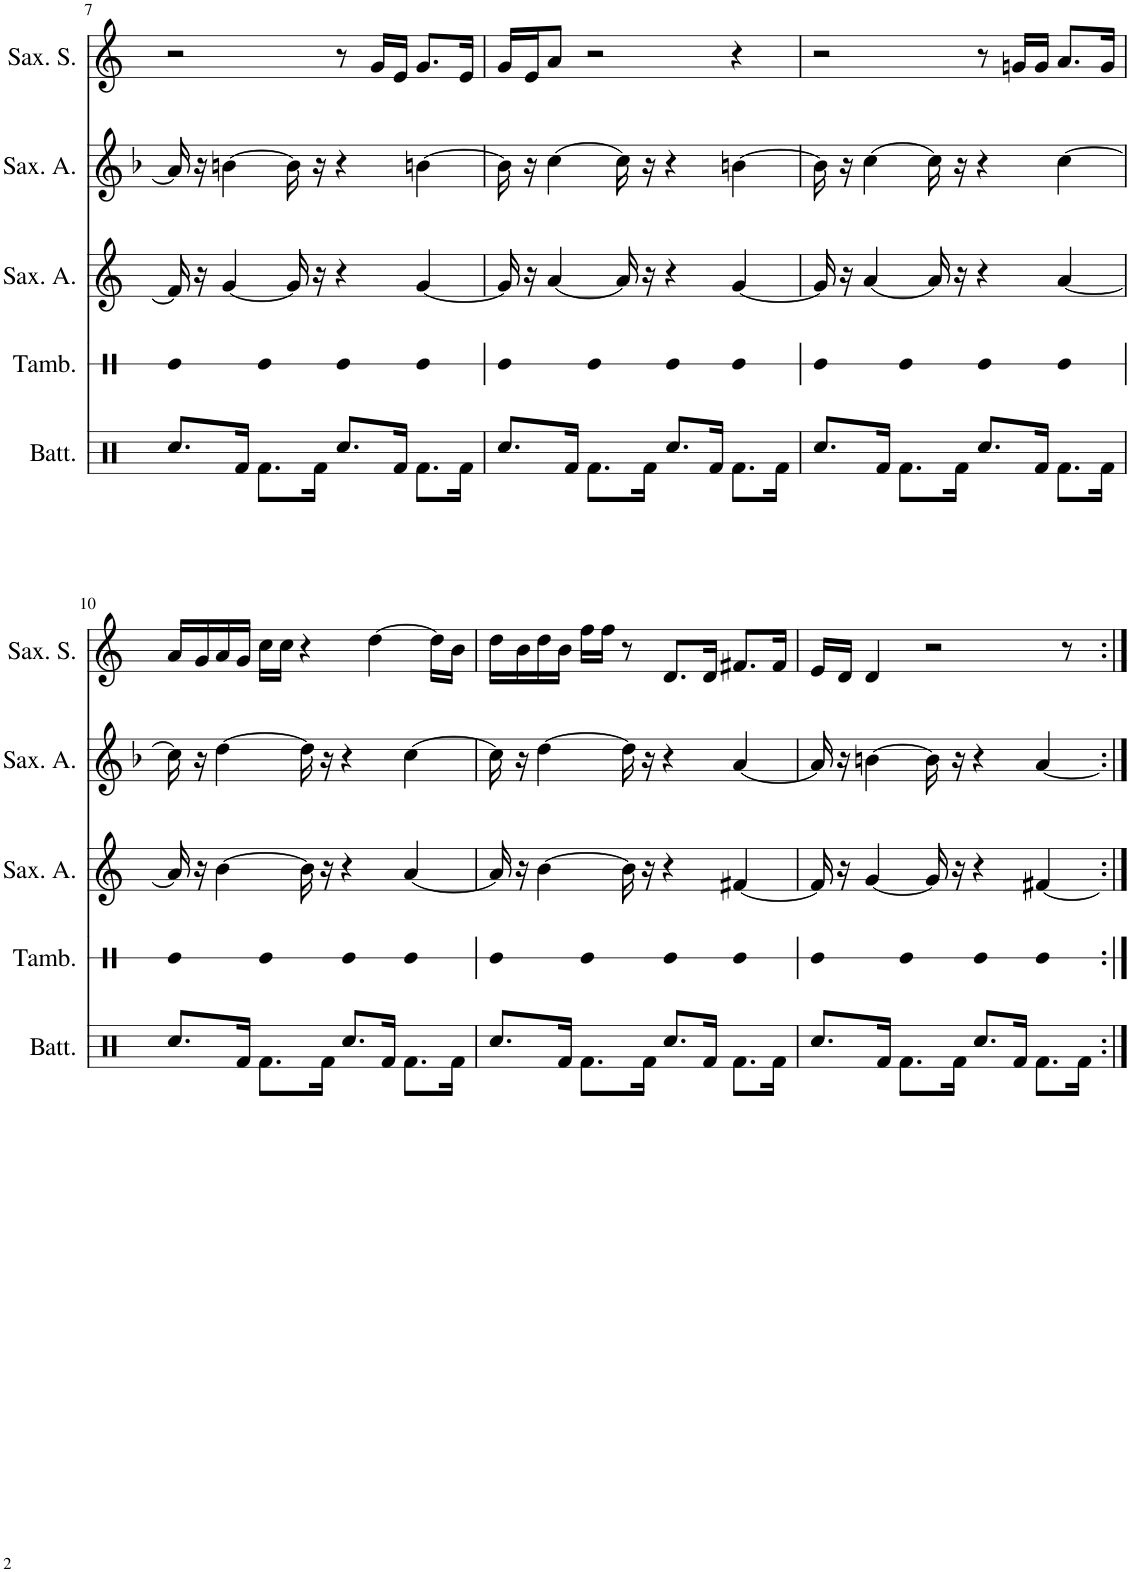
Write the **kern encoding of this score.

**kern	**kern	**kern	**kern	**kern
*part5	*part4	*part3	*part2	*part1
*staff5	*staff4	*staff3	*staff2	*staff1
*I"Batterie	*I"Tambourin	*I"Saxophone Alto	*I"Saxophone Alto	*I"Saxophone Soprano
*I'Batt.	*I'Tamb.	*I'Sax. A.	*I'Sax. A.	*I'Sax. S.
!!LO:PB:g=z
*clefX	*clefX	*clefG2	*clefG2	*clefG2
*	*	*ITrd5c9	*ITrd5c9	*ITrd1c2
*k[]	*k[]	*k[]	*k[b-]	*k[]
*M4/4	*M4/4	*M4/4	*M4/4	*M4/4
=7	=7	=7	=7	=7
8.Rcc/L	4Re	16f#/]	16a/]	2r
.	.	16r	16r	.
.	.	[4g/	[4bn\	.
16Rf/Jk	.	.	.	.
8.Rf\L	4Re	.	.	.
.	.	16g/]	16b\]	.
16Rf\Jk	.	16r	16r	.
8.Rcc/L	4Re	4r	4r	8r
.	.	.	.	16g/LL
16Rf/Jk	.	.	.	16e/JJ
8.Rf\L	4Re	[4g/	[4bn\	8.g/L
16Rf\Jk	.	.	.	16e/Jk
=8	=8	=8	=8	=8
8.Rcc/L	4Re	16g/]	16b\]	16g/LL
.	.	16r	16r	16e/J
.	.	[4a/	[4cc\	8a/J
16Rf/Jk	.	.	.	.
8.Rf\L	4Re	.	.	2r
.	.	16a/]	16cc\]	.
16Rf\Jk	.	16r	16r	.
8.Rcc/L	4Re	4r	4r	.
16Rf/Jk	.	.	.	.
8.Rf\L	4Re	[4g/	[4bn\	4r
16Rf\Jk	.	.	.	.
=9	=9	=9	=9	=9
8.Rcc/L	4Re	16g/]	16b\]	2r
.	.	16r	16r	.
.	.	[4a/	[4cc\	.
16Rf/Jk	.	.	.	.
8.Rf\L	4Re	.	.	.
.	.	16a/]	16cc\]	.
16Rf\Jk	.	16r	16r	.
8.Rcc/L	4Re	4r	4r	8r
.	.	.	.	16gn/LL
16Rf/Jk	.	.	.	16g/JJ
8.Rf\L	4Re	[4a/	[4cc\	8.a/L
16Rf\Jk	.	.	.	16g/Jk
!!LO:LB:g=z
=10	=10	=10	=10	=10
8.Rcc/L	4Re	16a/]	16cc\]	16a/LL
.	.	16r	16r	16g/
.	.	[4b\	[4dd\	16a/
16Rf/Jk	.	.	.	16g/JJ
8.Rf\L	4Re	.	.	16cc\LL
.	.	.	.	16cc\JJ
.	.	16b\]	16dd\]	4r
16Rf\Jk	.	16r	16r	.
8.Rcc/L	4Re	4r	4r	.
.	.	.	.	[4dd\
16Rf/Jk	.	.	.	.
8.Rf\L	4Re	[4a/	[4cc\	.
.	.	.	.	16dd\LL]
16Rf\Jk	.	.	.	16b\JJ
=11	=11	=11	=11	=11
8.Rcc/L	4Re	16a/]	16cc\]	16dd\LL
.	.	16r	16r	16b\
.	.	[4b\	[4dd\	16dd\
16Rf/Jk	.	.	.	16b\JJ
8.Rf\L	4Re	.	.	16ff\LL
.	.	.	.	16ff\JJ
.	.	16b\]	16dd\]	8r
16Rf\Jk	.	16r	16r	.
8.Rcc/L	4Re	4r	4r	8.d/L
16Rf/Jk	.	.	.	16d/Jk
8.Rf\L	4Re	[4f#X/	[4a/	8.f#X/L
16Rf\Jk	.	.	.	16f#/Jk
=12	=12	=12	=12	=12
8.Rcc/L	4Re	16f#/]	16a/]	16e/LL
.	.	16r	16r	16d/JJ
.	.	[4g/	[4bn\	4d/
16Rf/Jk	.	.	.	.
8.Rf\L	4Re	.	.	.
.	.	16g/]	16b\]	2r
16Rf\Jk	.	16r	16r	.
8.Rcc/L	4Re	4r	4r	.
16Rf/Jk	.	.	.	.
8.Rf\L	4Re	[4f#X/	[4a/	.
.	.	.	.	8r
16Rf\Jk	.	.	.	.
=:|!	=:|!	=:|!	=:|!	=:|!
*-	*-	*-	*-	*-
